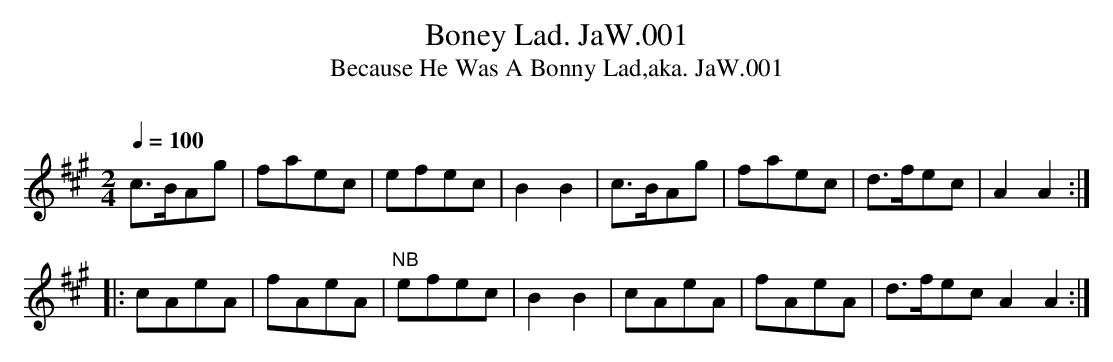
X:1
T:Boney Lad. JaW.001
T:Because He Was A Bonny Lad,aka. JaW.001
M:2/4
L:1/8
Q:1/4=100
O:
K:A
c>BAg|faec|efec|B2B2|\
c>BAg|faec|d>fec|A2A2:|
|:cAeA|fAeA|"NB"efec|B2B2|\
cAeA|fAeA| d>fecA2A2:|
